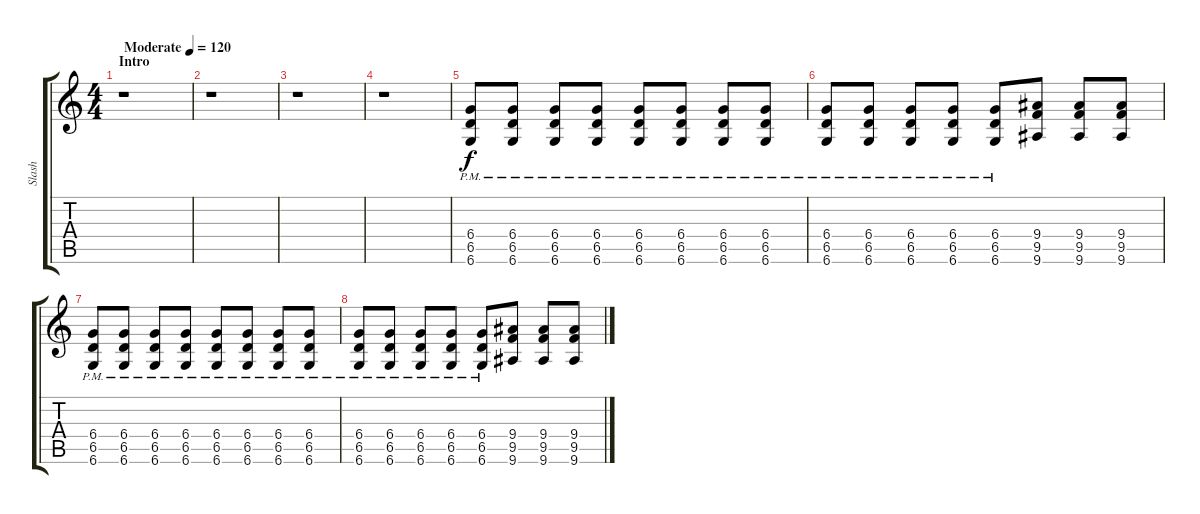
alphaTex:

\track ("Slash" "Slash") {instrument overdrivenguitar}
\staff {score tabs}
\tuning (Eb4 Bb3 Gb3 Db3 Ab2 Db2) {hide}
\ts (4 4)
\section ("" "Intro")
\tempo (120 "Moderate")
\clef g2
\ks c
r.1{dy f instrument overdrivenguitar} |
r.1 |
r.1 |
r.1 |
(6.4{pm} 6.5{pm} 6.6{pm}).8 (6.4{pm} 6.5{pm} 6.6{pm}).8 (6.4{pm} 6.5{pm} 6.6{pm}).8 (6.4{pm} 6.5{pm} 6.6{pm}).8 (6.4{pm} 6.5{pm} 6.6{pm}).8 (6.4{pm} 6.5{pm} 6.6{pm}).8 (6.4{pm} 6.5{pm} 6.6{pm}).8 (6.4{pm} 6.5{pm} 6.6{pm}).8 |
(6.4{pm} 6.5{pm} 6.6{pm}).8 (6.4{pm} 6.5{pm} 6.6{pm}).8 (6.4{pm} 6.5{pm} 6.6{pm}).8 (6.4{pm} 6.5{pm} 6.6{pm}).8 (6.4{pm} 6.5{pm} 6.6{pm}).8 (9.4 9.5 9.6).8{instrument distortionguitar} (9.4 9.5 9.6).8 (9.4 9.5 9.6).8 |
(6.4{pm} 6.5{pm} 6.6{pm}).8{instrument overdrivenguitar} (6.4{pm} 6.5{pm} 6.6{pm}).8 (6.4{pm} 6.5{pm} 6.6{pm}).8 (6.4{pm} 6.5{pm} 6.6{pm}).8 (6.4{pm} 6.5{pm} 6.6{pm}).8 (6.4{pm} 6.5{pm} 6.6{pm}).8 (6.4{pm} 6.5{pm} 6.6{pm}).8 (6.4{pm} 6.5{pm} 6.6{pm}).8 |
(6.4{pm} 6.5{pm} 6.6{pm}).8 (6.4{pm} 6.5{pm} 6.6{pm}).8 (6.4{pm} 6.5{pm} 6.6{pm}).8 (6.4{pm} 6.5{pm} 6.6{pm}).8 (6.4{pm} 6.5{pm} 6.6{pm}).8 (9.4 9.5 9.6).8{instrument distortionguitar} (9.4 9.5 9.6).8 (9.4 9.5 9.6).8
